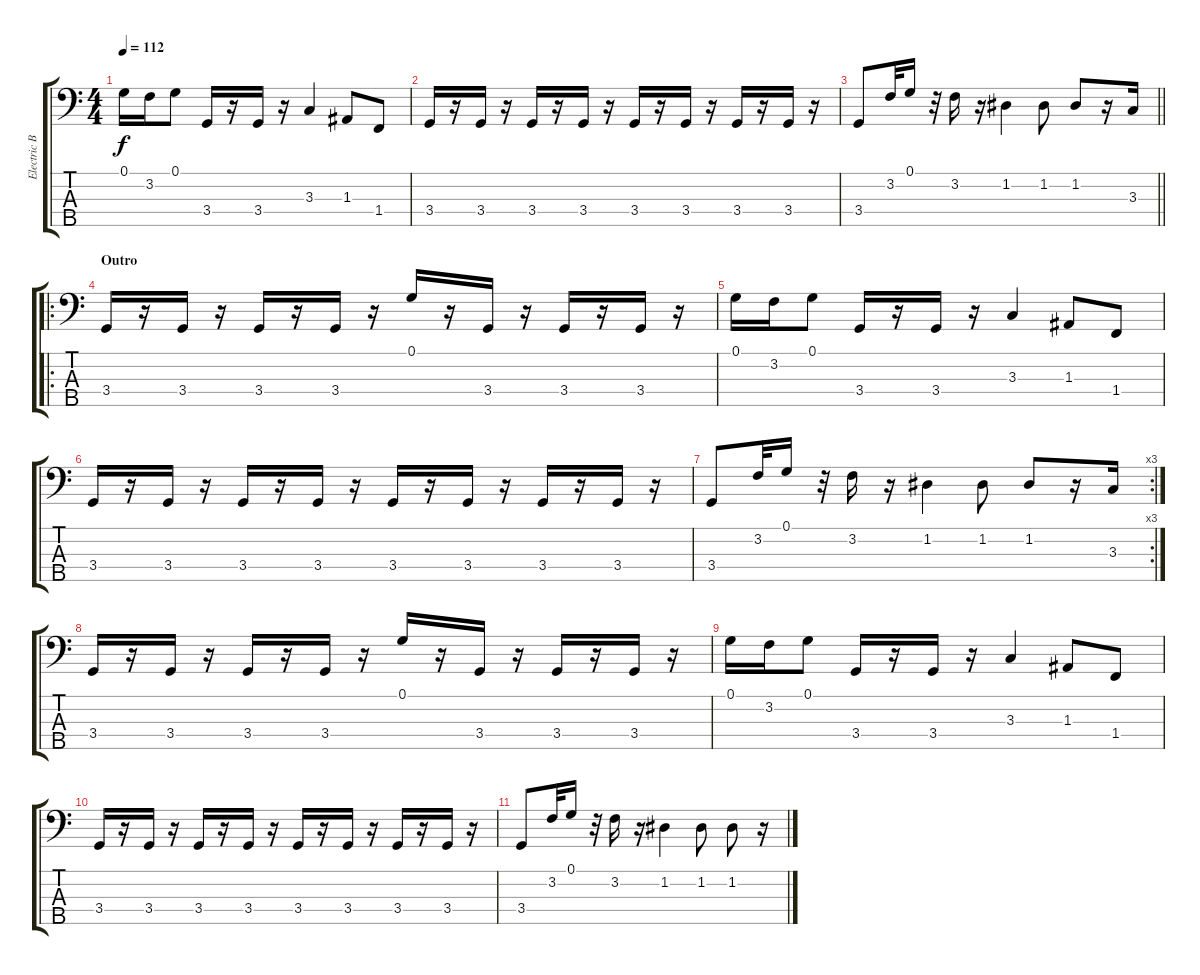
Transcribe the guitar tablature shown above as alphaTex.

\track ("Electric Bass" "Electric B") {instrument electricbasspick}
\staff {score tabs}
\tuning (G2 D2 A1 E1 B0) {hide}
\ts (4 4)
\tempo 112
\clef f4
\ks c
0.1.16{dy f} 3.2.16 0.1.8 3.4.16 r.16 3.4.16 r.16 3.3.4 1.3.8 1.4.8 |
3.4.16 r.16 3.4.16 r.16 3.4.16 r.16 3.4.16 r.16 3.4.16 r.16 3.4.16 r.16 3.4.16 r.16 3.4.16 r.16 |
\barLineRight lightlight
3.4.8 3.2.32 0.1.16 r.32 3.2.16 r.16 1.2.4 1.2.8 1.2.8 r.16 3.3.16 |
\ro
\section ("" "Outro")
3.4.16 r.16 3.4.16 r.16 3.4.16 r.16 3.4.16 r.16 0.1.16 r.16 3.4.16 r.16 3.4.16 r.16 3.4.16 r.16 |
0.1.16 3.2.16 0.1.8 3.4.16 r.16 3.4.16 r.16 3.3.4 1.3.8 1.4.8 |
3.4.16 r.16 3.4.16 r.16 3.4.16 r.16 3.4.16 r.16 3.4.16 r.16 3.4.16 r.16 3.4.16 r.16 3.4.16 r.16 |
\rc 3
3.4.8 3.2.32 0.1.16 r.32 3.2.16 r.16 1.2.4 1.2.8 1.2.8 r.16 3.3.16 |
3.4.16 r.16 3.4.16 r.16 3.4.16 r.16 3.4.16 r.16 0.1.16 r.16 3.4.16 r.16 3.4.16 r.16 3.4.16 r.16 |
0.1.16 3.2.16 0.1.8 3.4.16 r.16 3.4.16 r.16 3.3.4 1.3.8 1.4.8 |
3.4.16 r.16 3.4.16 r.16 3.4.16 r.16 3.4.16 r.16 3.4.16 r.16 3.4.16 r.16 3.4.16 r.16 3.4.16 r.16 |
3.4.8 3.2.32 0.1.16 r.32 3.2.16 r.16 1.2.4 1.2.8 1.2.8 r.16
